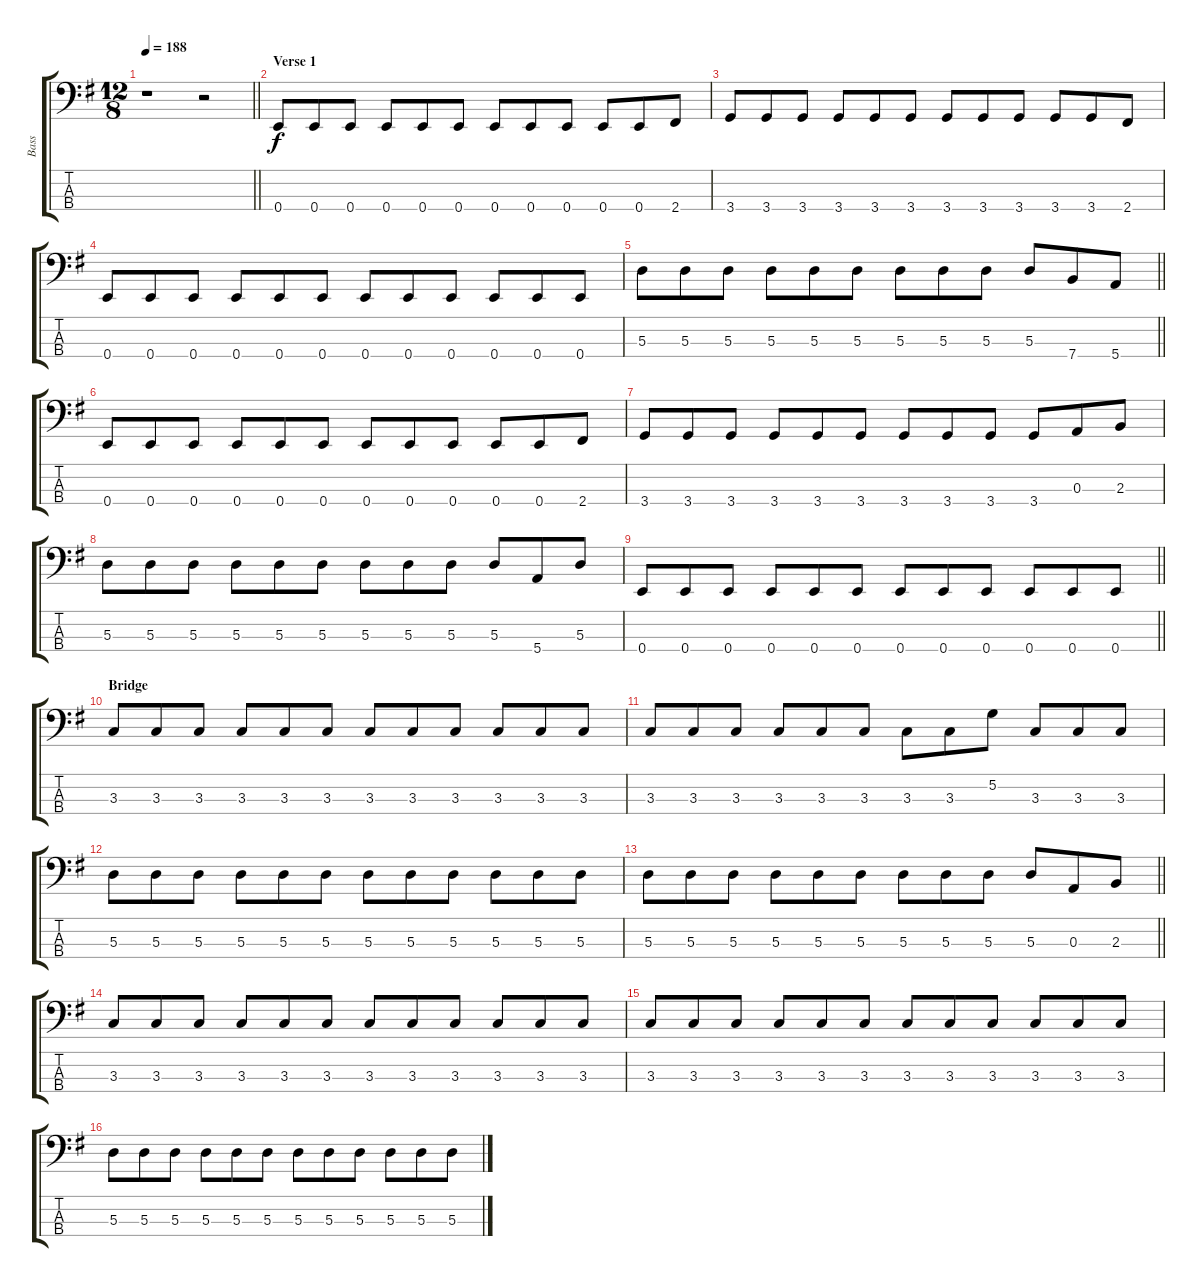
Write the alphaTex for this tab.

\track ("Bass" "Bass") {instrument electricbassfinger}
\staff {score tabs}
\tuning (G2 D2 A1 E1) {hide}
\ts (12 8)
\tempo 188
\clef f4
\barLineRight lightlight
\ks g
r.1{dy f} r.2 |
\section ("" "Verse 1")
0.4.8 0.4.8 0.4.8 0.4.8 0.4.8 0.4.8 0.4.8 0.4.8 0.4.8 0.4.8 0.4.8 2.4.8 |
3.4.8 3.4.8 3.4.8 3.4.8 3.4.8 3.4.8 3.4.8 3.4.8 3.4.8 3.4.8 3.4.8 2.4.8 |
0.4.8 0.4.8 0.4.8 0.4.8 0.4.8 0.4.8 0.4.8 0.4.8 0.4.8 0.4.8 0.4.8 0.4.8 |
\barLineRight lightlight
5.3.8 5.3.8 5.3.8 5.3.8 5.3.8 5.3.8 5.3.8 5.3.8 5.3.8 5.3.8 7.4.8 5.4.8 |
0.4.8 0.4.8 0.4.8 0.4.8 0.4.8 0.4.8 0.4.8 0.4.8 0.4.8 0.4.8 0.4.8 2.4.8 |
3.4.8 3.4.8 3.4.8 3.4.8 3.4.8 3.4.8 3.4.8 3.4.8 3.4.8 3.4.8 0.3.8 2.3.8 |
5.3.8 5.3.8 5.3.8 5.3.8 5.3.8 5.3.8 5.3.8 5.3.8 5.3.8 5.3.8 5.4.8 5.3.8 |
\barLineRight lightlight
0.4.8 0.4.8 0.4.8 0.4.8 0.4.8 0.4.8 0.4.8 0.4.8 0.4.8 0.4.8 0.4.8 0.4.8 |
\section ("" "Bridge")
3.3.8 3.3.8 3.3.8 3.3.8 3.3.8 3.3.8 3.3.8 3.3.8 3.3.8 3.3.8 3.3.8 3.3.8 |
3.3.8 3.3.8 3.3.8 3.3.8 3.3.8 3.3.8 3.3.8 3.3.8 5.2.8 3.3.8 3.3.8 3.3.8 |
5.3.8 5.3.8 5.3.8 5.3.8 5.3.8 5.3.8 5.3.8 5.3.8 5.3.8 5.3.8 5.3.8 5.3.8 |
\barLineRight lightlight
5.3.8 5.3.8 5.3.8 5.3.8 5.3.8 5.3.8 5.3.8 5.3.8 5.3.8 5.3.8 0.3.8 2.3.8 |
3.3.8 3.3.8 3.3.8 3.3.8 3.3.8 3.3.8 3.3.8 3.3.8 3.3.8 3.3.8 3.3.8 3.3.8 |
3.3.8 3.3.8 3.3.8 3.3.8 3.3.8 3.3.8 3.3.8 3.3.8 3.3.8 3.3.8 3.3.8 3.3.8 |
5.3.8 5.3.8 5.3.8 5.3.8 5.3.8 5.3.8 5.3.8 5.3.8 5.3.8 5.3.8 5.3.8 5.3.8
